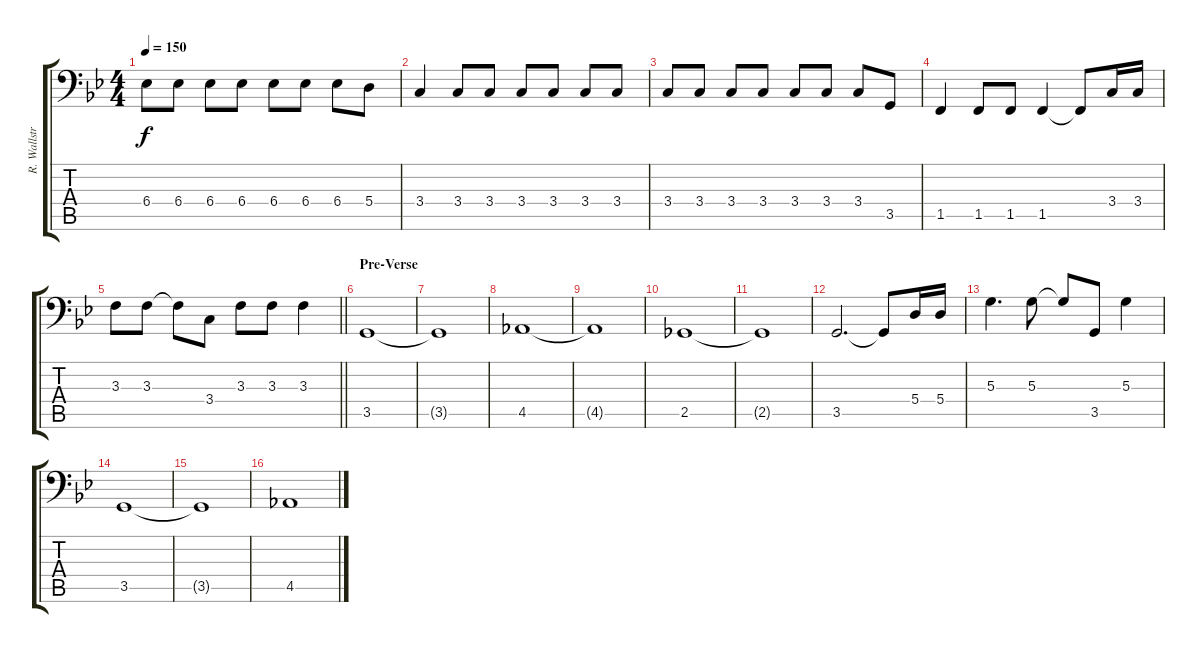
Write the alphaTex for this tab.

\track ("R. Wallström (Bass)" "R. Wallstr") {instrument electricbassfinger}
\staff {score tabs}
\tuning (C3 G2 D2 A1 E1 B0) {hide}
\ts (4 4)
\tempo 150
\clef f4
\ks gminor
6.4.8{dy f} 6.4.8 6.4.8 6.4.8 6.4.8 6.4.8 6.4.8 5.4.8 |
3.4.4 3.4.8 3.4.8 3.4.8 3.4.8 3.4.8 3.4.8 |
3.4.8 3.4.8 3.4.8 3.4.8 3.4.8 3.4.8 3.4.8 3.5.8 |
1.5.4 1.5.8 1.5.8 1.5.4 1.5{t}.8 3.4.16 3.4.16 |
\barLineRight lightlight
3.3.8 3.3.8 3.3{t}.8 3.4.8 3.3.8 3.3.8 3.3.4 |
\section ("" "Pre-Verse")
3.5.1 |
3.5{t}.1 |
4.5.1 |
4.5{t}.1 |
2.5.1 |
2.5{t}.1 |
3.5.2{d} 3.5{t}.8 5.4.16 5.4.16 |
5.3.4{d} 5.3.8 5.3{t}.8 3.5.8 5.3.4 |
3.5.1 |
3.5{t}.1 |
4.5.1
